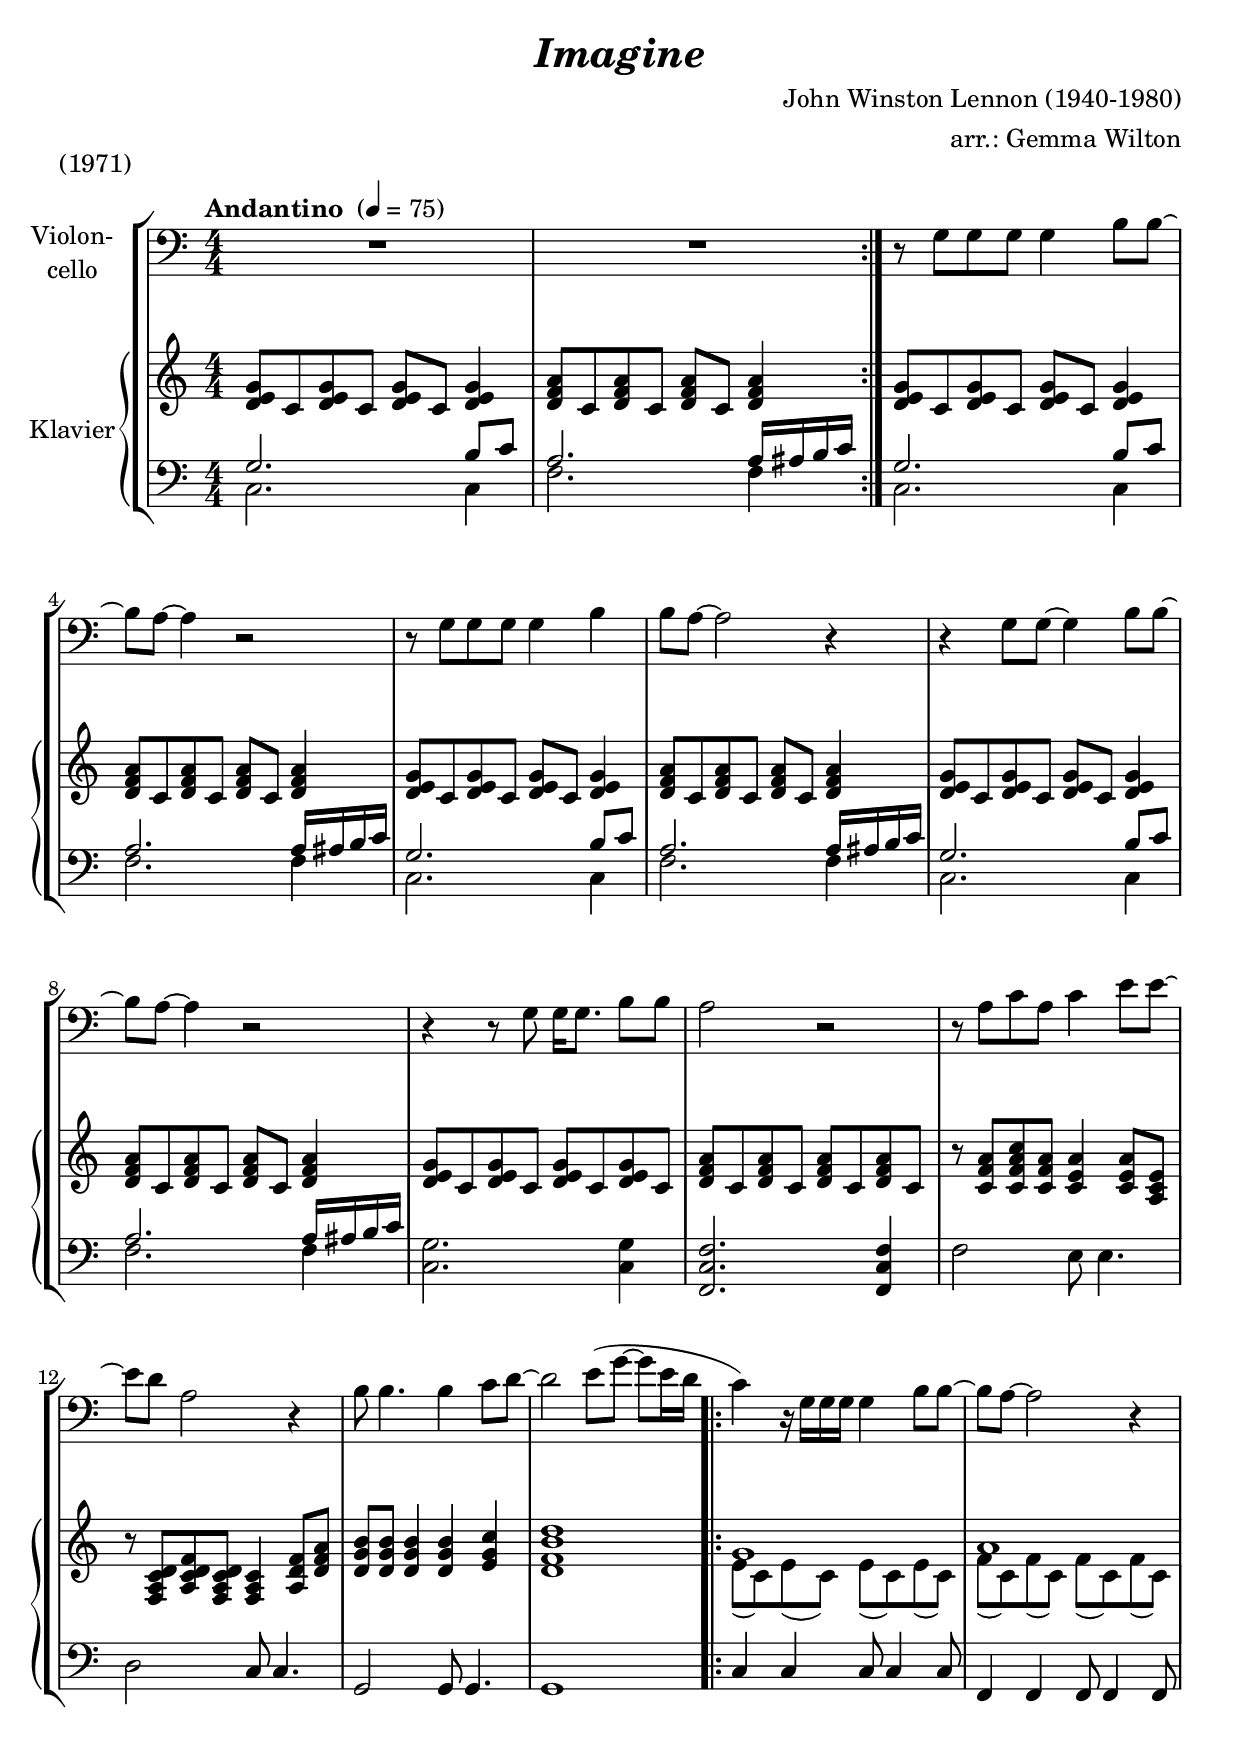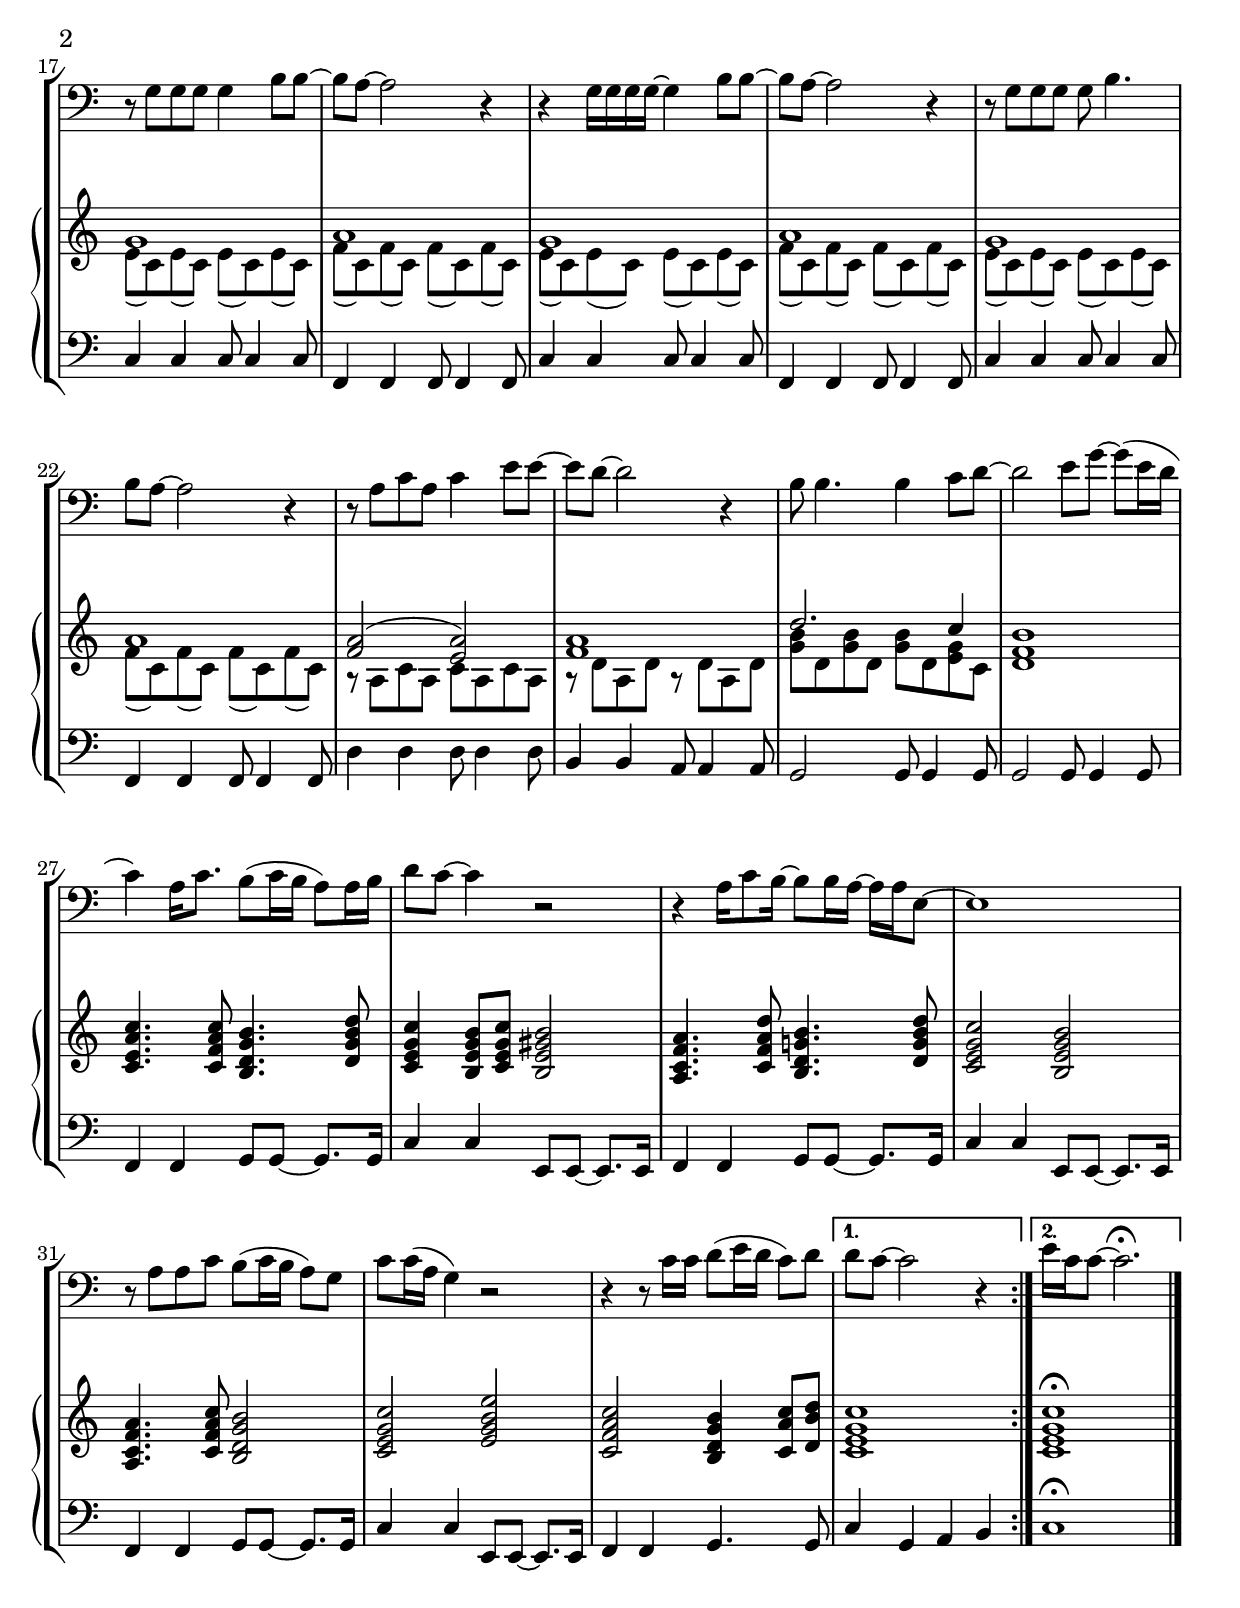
\version "2.18.2"
\include "deutsch.ly"

#(set-global-staff-size 22)

\header {
  title     = \markup \bold \italic "Imagine"
  composer  = "John Winston Lennon (1940-1980)"
  arranger  = "arr.: Gemma Wilton"
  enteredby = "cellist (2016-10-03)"
  piece     = "(1971)"
}

voiceconsts = {
  \key c \major
  \time 4/4
  \tempo "Andantino " 4=75
  \numericTimeSignature
  \compressFullBarRests
  \set tupletSpannerDuration = #(ly:make-moment 1 4)
  % Set default beaming for all staves
%  \set Timing.beamExceptions = #'()
%  \set Timing.baseMoment     = #(ly:make-moment 1 4)
%  \set Timing.beatStructure  = #'(1 1 1)
}

%mifl= "oboe"
%mihi= "trumpet"
mihi= "trombone"
mist = "string ensemble 1"
%miva = "pizzicato strings"
miba = "bassoon"
%milo = "drawbar organ"
%mikl = "harpsichord"
mikl = "acoustic grand"
%miba = "electric bass (finger)"

va = \relative c' {
  \voiceconsts
  \clef "bass"

  \repeat volta 2 {
    R1*2
  }

  r8 g g g g4 h8 h~
  h a~ a4 r2
  r8 g g g g4 h
  h8 a~ a2 r4
  r g8 g~ g4 h8 h~

  h a~ a4 r2
  r4 r8 g g16 g8. h8 h
  a2 r
  r8 a c a c4 e8 e~

  e d a2 r4
  h8 h4. h4 c8 d~
  d2 e8( g~ g e16 d
  \repeat volta 2 {
    c4) r16 g g g g4 h8 h~
    h8 a~ a2 r4
    r8 g g g g4 h8 h~
    h a~ a2 r4
    r g16 g g g~ g4 h8 h~

    h a~ a2 r4
    r8 g g g g h4.
    h8 a~ a2 r4
    r8 a c a c4 e8 e~

    e d~ d2 r4
    h8 h4. h4 c8 d~
    d2 e8 g~ g( e16 d
    c4) a16 c8. h8( c16 h a8) a16 h

    d8 c~ c4 r2
    r4 a16 c8 h16~ h8 h16 a~ a a e8~
    e1
    r8 a a c h( c16 h a8) g

    c c16( a g4) r2
    r4 r8 c16 c d8( e16 d c8) d
  }
  \alternative {
    { d c~ c2 r4 }
    { e16 c c8~ c2.\fermata }
  } \bar "|."
}

vb = \relative c' {
  \voiceconsts
  \clef "treble"

  \repeat volta 2 {
    <d e g>8 c <d e g> c <d e g> c <d e g>4
    <d f a>8 c <d f a> c <d f a> c <d f a>4
  }
  <d e g>8 c <d e g> c <d e g> c <d e g>4
  
  <d f a>8 c <d f a> c <d f a> c <d f a>4
  <d e g>8 c <d e g> c <d e g> c <d e g>4
  <d f a>8 c <d f a> c <d f a> c <d f a>4
  <d e g>8 c <d e g> c <d e g> c <d e g>4

  <d f a>8 c <d f a> c <d f a> c <d f a>4
  <d e g>8 c <d e g> c <d e g> c <d e g> c
  <d f a>8 c <d f a> c <d f a> c <d f a> c
  r <c f a> <c f a c> <c f a> <c e a>4 <c e a>8 <a c e>

  r <f a c d> <a c d f> <f a c d> <f a c>4 <a d f>8 <d f a>
  <d g h> <d g h> <d g h>4 <d g h> <e g c>
  <d f h d>1
  
  \repeat volta 2 {
    << g \\ { e8( c) e( c) e( c) e( c) } >>
    
    << a'1 \\ { f8( c) f8( c) f8( c) f8( c) } >>
    << g'1 \\ { e8( c) e( c) e( c) e( c) } >>
    << a'1 \\ { f8( c) f8( c) f8( c) f8( c) } >>
    << g'1 \\ { e8( c) e( c) e( c) e( c) } >>
    
    << a'1 \\ { f8( c) f8( c) f8( c) f8( c) } >>
    << g'1 \\ { e8( c) e( c) e( c) e( c) } >>
    << a'1 \\ { f8( c) f8( c) f8( c) f8( c) } >>
    << { <f a>2( <e a>) } \\ { r8 a, c a c a c a } >>
    
    << <f' a>1 \\ { r8 d a d r d a d } >>
    << { d'2. c4 } \\ { <g h>8 d <g h> d <g h> d <e g> c } >>
    <d f h>1
    <c e a c>4. <c f a c>8 <h d g h>4. <d g h d>8

    <c e g c>4 <h e g h>8 <c e g c> <h e gis h>2
    <a c f a>4. <c f a d>8 <h d g! h>4. <d g h d>8
    <c e g c>2 <h e g h>
    <a c f a>4. <c f a c>8 <h d g h>2

    <c e g c> <e g h e>
    <c f a c> <h d g h>4 <c a' c>8 <d h' d>
  }
  \alternative {
    { <c e g c>1 }
    { <c e g c>\fermata }
  } \bar "|."
}

vc = \relative c' {
  \voiceconsts
  \clef "bass"

  \repeat volta 2 {
    << { g2. h8 c } \\ { c,2. c4 } >>
    << { a'2. a16 ais h c } \\ { f,2. f4 } >>
  }
  << { g2. h8 c } \\ { c,2. c4 } >>
  
  << { a'2. a16 ais h c } \\ { f,2. f4 } >>
  << { g2. h8 c } \\ { c,2. c4 } >>
  << { a'2. a16 ais h c } \\ { f,2. f4 } >>
  << { g2. h8 c } \\ { c,2. c4 } >>

  << { a'2. a16 ais h c } \\ { f,2. f4 } >>
  <c g'>2. <c g'>4
  <f, c' f>2. <f c' f>4
  f'2 e8 e4.

  d2 c8 c4.
  g2 g8 g4.
  g1
  \repeat volta 2 {
    c4 c c8 c4 c8
    f,4 f f8 f4 f8
    c'4 c c8 c4 c8
    f,4 f f8 f4 f8
    c'4 c c8 c4 c8
    
    f,4 f f8 f4 f8
    c'4 c c8 c4 c8
    f,4 f f8 f4 f8
    d'4 d d8 d4 d8

    h4 h a8 a4 a8
    g2 g8 g4 g8
    g2 g8 g4 g8
    f4 f g8 g~ g8. g16

    c4 c e,8 e~ e8. e16
    f4 f g8 g~ g8. g16
    c4 c e,8 e~ e8. e16
    f4 f g8 g~ g8. g16

    c4 c e,8 e~ e8. e16
    f4 f g4. g8
  }
  \alternative {
    { c4 g a h }
    { c1\fermata }
  } \bar "|."
}


music = \new StaffGroup <<
      \new Staff {
        \set Staff.midiInstrument = \mihi
        \set Staff.instrumentName = \markup \center-column { "Violon-" "cello" }
        \transpose c c { \va }
      }

      \new PianoStaff <<
        \set PianoStaff.midiInstrument = \mikl
        \set PianoStaff.instrumentName = \markup \center-column { "Klavier" }
        <<
          \new Staff {
            \transpose c c { \vb }
          }
%          \new Dynamics \vdy
          \new Staff {
            \transpose c c { \vc }
          }
        >>
     >>
>>

\book {
  \score {
   \music
    \layout {}
  }

  \score {
    \unfoldRepeats \music

    \midi {
      \context {
        \Score
      }
    }
  }
}
